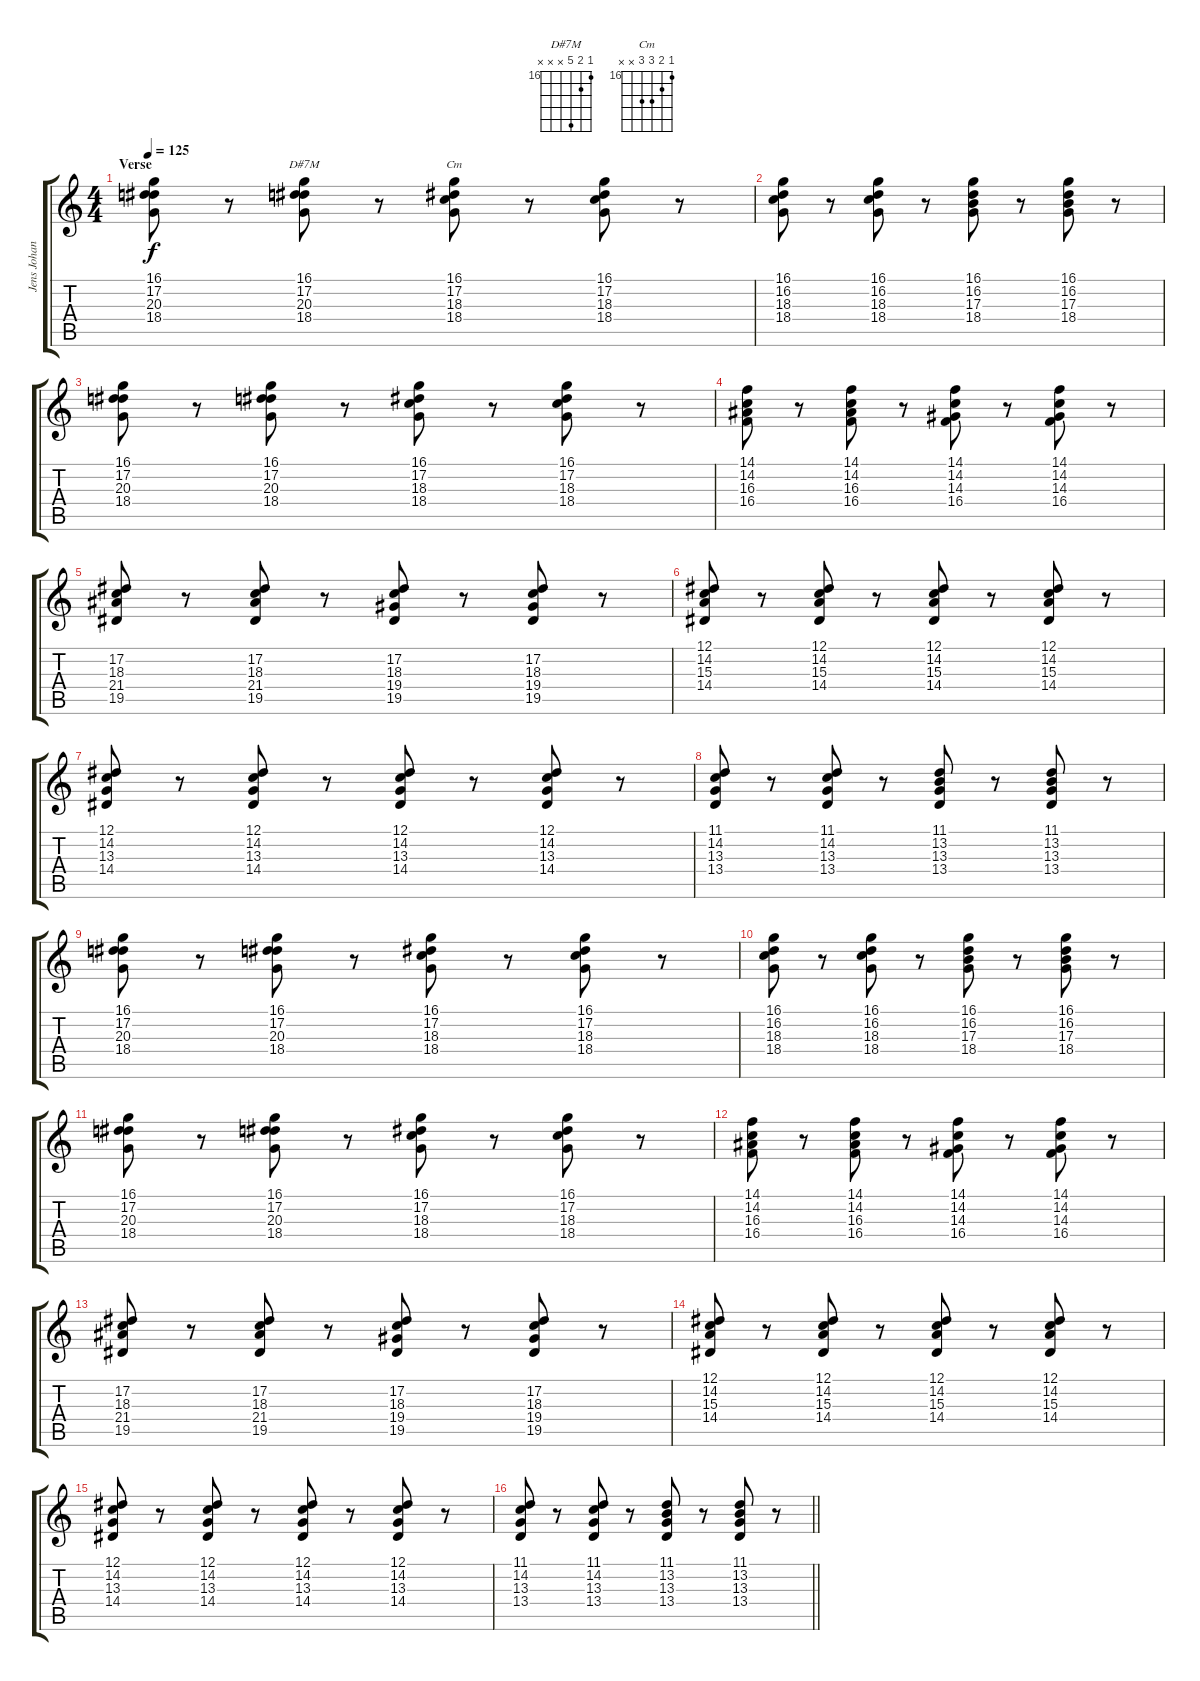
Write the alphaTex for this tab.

\track ("Jens Johansson" "Jens Johan") {instrument fx4atmosphere}
\staff {score tabs}
\tuning (Eb4 Bb3 Gb3 Db3 Ab2 Eb2) {hide}
\chord ("D#7M" 16 17 20 x x x) {firstfret 16}
\chord ("Cm" 16 17 18 18 x x) {firstfret 16}
\ts (4 4)
\section ("" "Verse")
\tempo 125
\clef g2
\ks c
(16.1 17.2 20.3 18.4).8{dy f} r.8 (16.1 17.2 20.3 18.4).8{ch "D#7M"} r.8 (16.1 17.2 18.3 18.4).8{ch "Cm"} r.8 (16.1 17.2 18.3 18.4).8 r.8 |
(16.1 16.2 18.3 18.4).8 r.8 (16.1 16.2 18.3 18.4).8 r.8 (16.1 16.2 17.3 18.4).8 r.8 (16.1 16.2 17.3 18.4).8 r.8 |
(16.1 17.2 20.3 18.4).8 r.8 (16.1 17.2 20.3 18.4).8 r.8 (16.1 17.2 18.3 18.4).8 r.8 (16.1 17.2 18.3 18.4).8 r.8 |
(14.1 14.2 16.3 16.4).8 r.8 (14.1 14.2 16.3 16.4).8 r.8 (14.1 14.2 14.3 16.4).8 r.8 (14.1 14.2 14.3 16.4).8 r.8 |
(17.2 18.3 21.4 19.5).8 r.8 (17.2 18.3 21.4 19.5).8 r.8 (17.2 18.3 19.4 19.5).8 r.8 (17.2 18.3 19.4 19.5).8 r.8 |
(12.1 14.2 15.3 14.4).8 r.8 (12.1 14.2 15.3 14.4).8 r.8 (12.1 14.2 15.3 14.4).8 r.8 (12.1 14.2 15.3 14.4).8 r.8 |
(12.1 14.2 13.3 14.4).8 r.8 (12.1 14.2 13.3 14.4).8 r.8 (12.1 14.2 13.3 14.4).8 r.8 (12.1 14.2 13.3 14.4).8 r.8 |
(11.1 14.2 13.3 13.4).8 r.8 (11.1 14.2 13.3 13.4).8 r.8 (11.1 13.2 13.3 13.4).8 r.8 (11.1 13.2 13.3 13.4).8 r.8 |
(16.1 17.2 20.3 18.4).8 r.8 (16.1 17.2 20.3 18.4).8 r.8 (16.1 17.2 18.3 18.4).8 r.8 (16.1 17.2 18.3 18.4).8 r.8 |
(16.1 16.2 18.3 18.4).8 r.8 (16.1 16.2 18.3 18.4).8 r.8 (16.1 16.2 17.3 18.4).8 r.8 (16.1 16.2 17.3 18.4).8 r.8 |
(16.1 17.2 20.3 18.4).8 r.8 (16.1 17.2 20.3 18.4).8 r.8 (16.1 17.2 18.3 18.4).8 r.8 (16.1 17.2 18.3 18.4).8 r.8 |
(14.1 14.2 16.3 16.4).8 r.8 (14.1 14.2 16.3 16.4).8 r.8 (14.1 14.2 14.3 16.4).8 r.8 (14.1 14.2 14.3 16.4).8 r.8 |
(17.2 18.3 21.4 19.5).8 r.8 (17.2 18.3 21.4 19.5).8 r.8 (17.2 18.3 19.4 19.5).8 r.8 (17.2 18.3 19.4 19.5).8 r.8 |
(12.1 14.2 15.3 14.4).8 r.8 (12.1 14.2 15.3 14.4).8 r.8 (12.1 14.2 15.3 14.4).8 r.8 (12.1 14.2 15.3 14.4).8 r.8 |
(12.1 14.2 13.3 14.4).8 r.8 (12.1 14.2 13.3 14.4).8 r.8 (12.1 14.2 13.3 14.4).8 r.8 (12.1 14.2 13.3 14.4).8 r.8 |
\barLineRight lightlight
(11.1 14.2 13.3 13.4).8 r.8 (11.1 14.2 13.3 13.4).8 r.8 (11.1 13.2 13.3 13.4).8 r.8 (11.1 13.2 13.3 13.4).8 r.8
